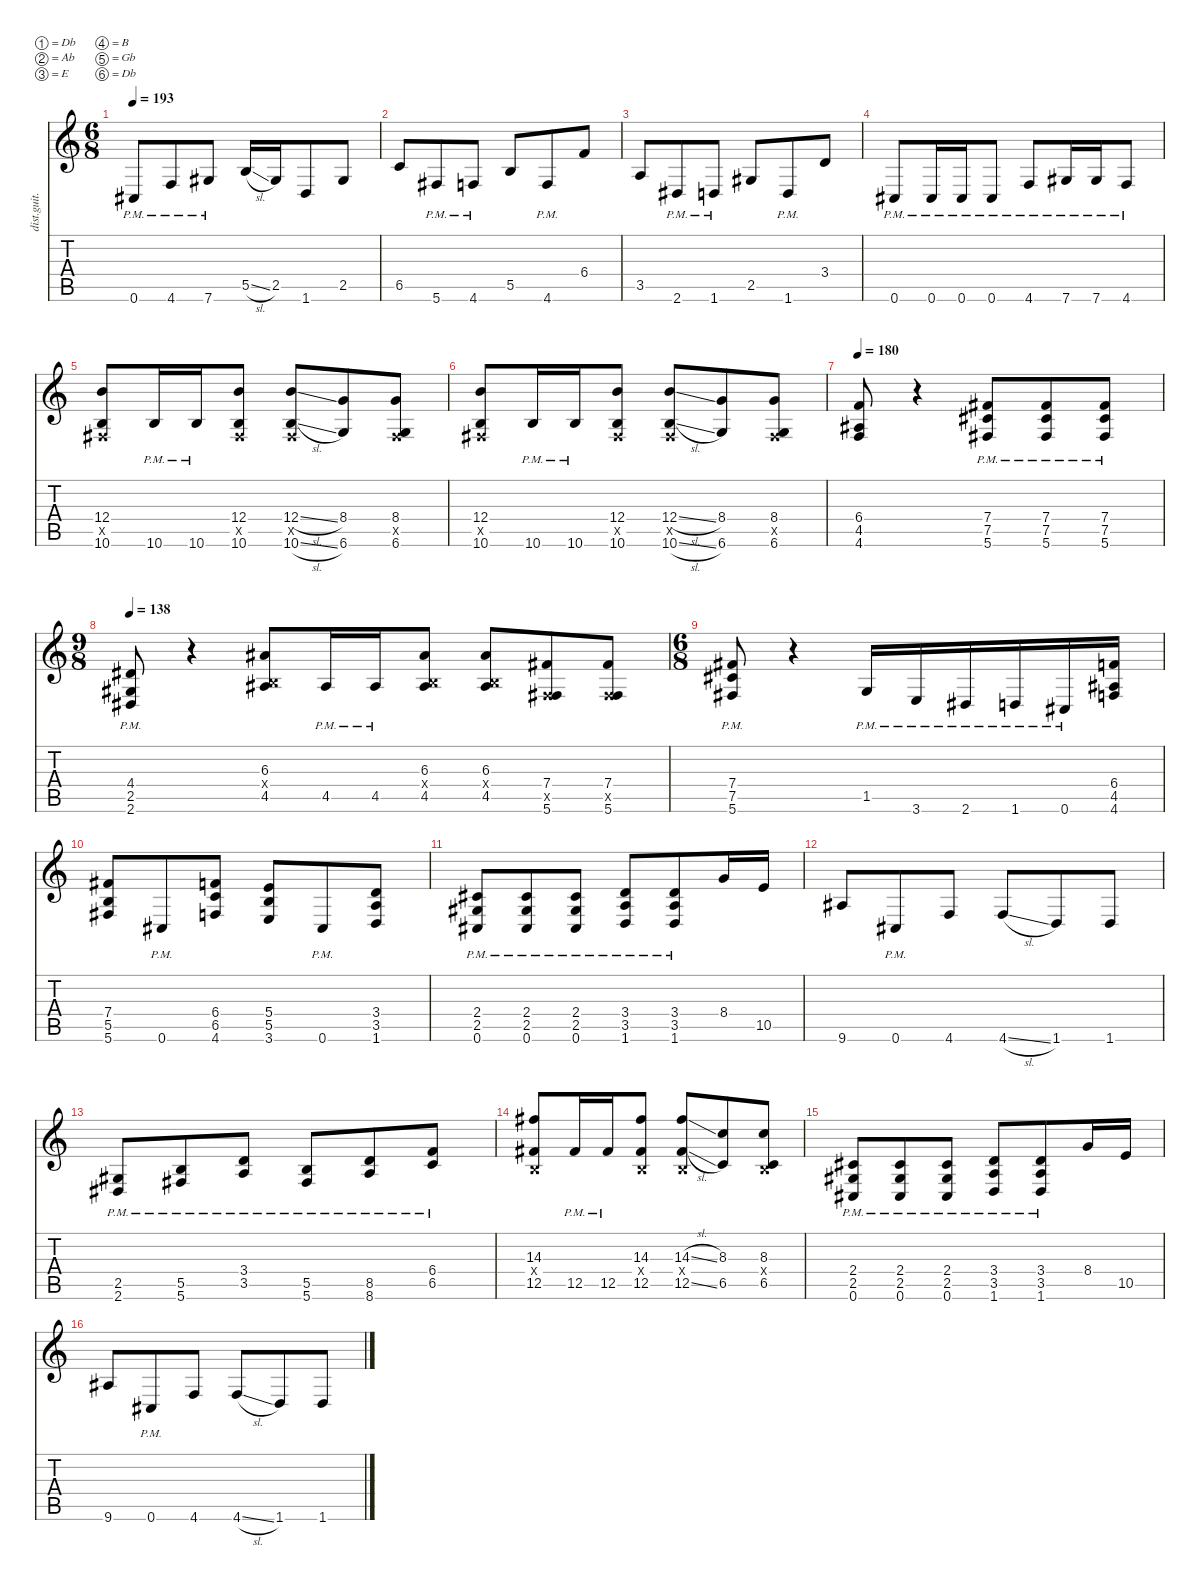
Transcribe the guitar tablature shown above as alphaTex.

\defaultSystemsLayout 4
\hideDynamics
\bracketExtendMode nobrackets
\otherSystemsTrackNameOrientation horizontal
\track ("P. Waggoner Gtr." "dist.guit.") {instrument distortionguitar}
\staff {score tabs}
\tuning (Db4 Ab3 E3 B2 Gb2 Db2)
\ts (6 8)
\tempo 193
\clef g2
\ks c
0.6{pm acc #}.8{dy f beam Up} 4.6{pm}.8{beam Up} 7.6{pm acc #}.8{beam Up} 5.5{sl}.16{beam Up} 2.5{acc #}.16{beam Up} 1.6.8{beam Up} 2.5{acc #}.8{beam Up} |
6.5.8{beam Up} 5.6{pm acc #}.8{beam Up} 4.6{pm}.8{beam Up} 5.5.8{beam Up} 4.6{pm}.8{beam Up} 6.4.8{beam Up} |
3.5.8{beam Up} 2.6{pm acc #}.8{beam Up} 1.6{pm}.8{beam Up} 2.5{acc #}.8{beam Up} 1.6{pm}.8{beam Up} 3.4.8{beam Up} |
0.6{pm acc #}.8{beam Up} 0.6{pm acc #}.16{beam Up} 0.6{pm acc #}.16{beam Up} 0.6{pm acc #}.8{beam Up} 4.6{pm}.8{beam Up} 7.6{pm acc #}.16{beam Up} 7.6{pm acc #}.16{beam Up} 4.6{pm}.8{beam Up} |
(12.4 0.5{x acc #} 10.6).8{beam Up} 10.6{pm}.16{beam Up} 10.6{pm}.16{beam Up} (12.4 0.5{x acc #} 10.6).8{beam Up} (12.4{sl} 0.5{x acc #} 10.6{sl}).8{beam Up} (8.4 6.6).8{beam Up} (8.4 0.5{x acc #} 6.6).8{beam Up} |
(12.4 0.5{x acc #} 10.6).8{beam Up} 10.6{pm}.16{beam Up} 10.6{pm}.16{beam Up} (12.4 0.5{x acc #} 10.6).8{beam Up} (12.4{sl} 0.5{x acc #} 10.6{sl}).8{beam Up} (8.4 6.6).8{beam Up} (8.4 0.5{x acc #} 6.6).8{beam Up} |
\tempo 180
(6.4 4.5{acc #} 4.6).8{beam Up} r.4{beam Up} (7.4{pm acc #} 7.5{pm acc #} 5.6{pm acc #}).8{beam Up} (7.4{pm acc #} 7.5{pm acc #} 5.6{pm acc #}).8{beam Up} (7.4{pm acc #} 7.5{pm acc #} 5.6{pm acc #}).8{beam Up} |
\ts (9 8)
\beaming (8 3 3 3)
\tempo 138
(4.4{pm acc #} 2.5{pm acc #} 2.6{pm acc #}).8{beam Up} r.4{beam Up} (6.3{acc #} 0.4{x} 4.5{acc #}).8{beam Up} 4.5{pm acc #}.16{beam Up} 4.5{pm acc #}.16{beam Up} (6.3{acc #} 0.4{x} 4.5{acc #}).8{beam Up} (6.3{acc #} 0.4{x} 4.5{acc #}).8{beam Up} (7.4{acc #} 0.5{x acc #} 5.6{acc #}).8{beam Up} (7.4{acc #} 0.5{x acc #} 5.6{acc #}).8{beam Up} |
\ts (6 8)
\beaming (8 3 3)
(7.4{pm acc #} 7.5{pm acc #} 5.6{pm acc #}).8{beam Up} r.4{beam Up} 1.5{pm}.16{beam Up} 3.6{pm}.16{beam Up} 2.6{pm acc #}.16{beam Up} 1.6{pm}.16{beam Up} 0.6{pm acc #}.16{beam Up} (6.4 4.5{acc #} 4.6).16{beam Up} |
(7.4{acc #} 5.5 5.6{acc #}).8{beam Up} 0.6{pm acc #}.8{beam Up} (6.4 6.5 4.6).8{beam Up} (5.4 5.5 3.6).8{beam Up} 0.6{pm acc #}.8{beam Up} (3.4 3.5 1.6).8{beam Up} |
(2.4{pm acc #} 2.5{pm acc #} 0.6{pm acc #}).8{beam Up} (2.4{pm acc #} 2.5{pm acc #} 0.6{pm acc #}).8{beam Up} (2.4{pm acc #} 2.5{pm acc #} 0.6{pm acc #}).8{beam Up} (3.4{pm} 3.5{pm} 1.6{pm}).8{beam Up} (3.4{pm} 3.5{pm} 1.6{pm}).8{beam Up} 8.4.16{beam Up} 10.5.16{beam Up} |
9.6{acc #}.8{beam Up} 0.6{pm acc #}.8{beam Up} 4.6.8{beam Up} 4.6{sl}.8{beam Up} 1.6.8{beam Up} 1.6.8{beam Up} |
(2.5{pm acc #} 2.6{pm acc #}).8{beam Up} (5.5{pm} 5.6{pm acc #}).8{beam Up} (3.4{pm} 3.5{pm}).8{beam Up} (5.5{pm} 5.6{pm acc #}).8{beam Up} (8.5{pm} 8.6{pm}).8{beam Up} (6.4{pm} 6.5{pm}).8{beam Up} |
(14.3{acc #} 0.4{x} 12.5{acc #}).8{beam Up} 12.5{pm acc #}.16{beam Up} 12.5{pm acc #}.16{beam Up} (14.3{acc #} 0.4{x} 12.5{acc #}).8{beam Up} (14.3{sl acc #} 0.4{x} 12.5{sl acc #}).8{beam Up} (8.3 6.5).8{beam Up} (8.3 0.4{x} 6.5).8{beam Up} |
(2.4{pm acc #} 2.5{pm acc #} 0.6{pm acc #}).8{beam Up} (2.4{pm acc #} 2.5{pm acc #} 0.6{pm acc #}).8{beam Up} (2.4{pm acc #} 2.5{pm acc #} 0.6{pm acc #}).8{beam Up} (3.4{pm} 3.5{pm} 1.6{pm}).8{beam Up} (3.4{pm} 3.5{pm} 1.6{pm}).8{beam Up} 8.4.16{beam Up} 10.5.16{beam Up} |
9.6{acc #}.8{beam Up} 0.6{pm acc #}.8{beam Up} 4.6.8{beam Up} 4.6{sl}.8{beam Up} 1.6.8{beam Up} 1.6.8{beam Up}
